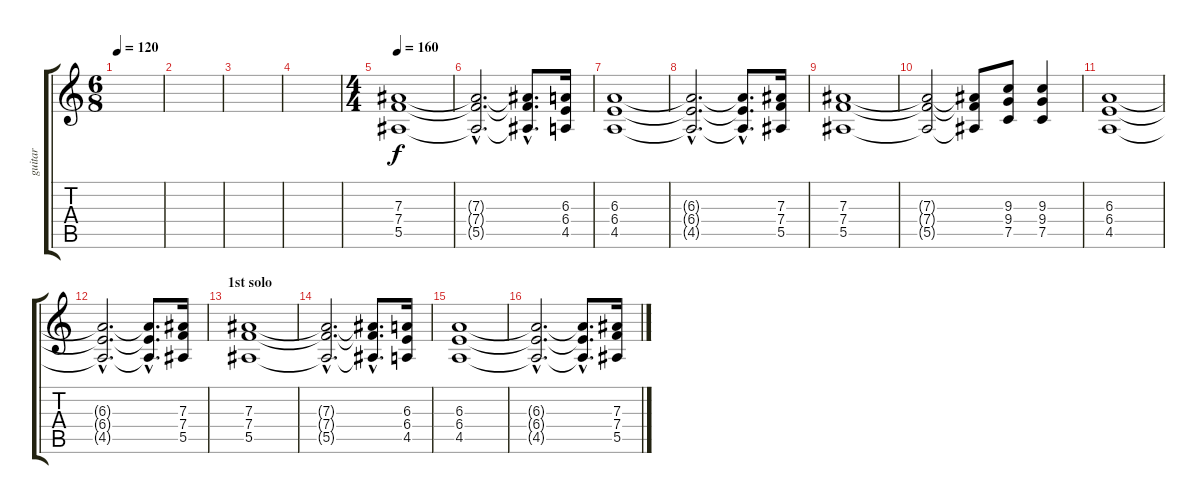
\track ("guitar" "guitar") {instrument overdrivenguitar}
\staff {score tabs}
\tuning (C4 G3 Eb3 Bb2 F2 C2) {hide}
\ts (6 8)
\tempo 120
\clef g2
\ks c
|
|
|
|
\ts (4 4)
\section ("" "")
\tempo 160
(7.3 7.4 5.5).1 |
(7.3{hac t} 7.4{hac t} 5.5{hac t}).2{d} (7.3{hac t} 7.4{hac t} 5.5{hac t}).8{d} (6.3 6.4 4.5).16 |
(6.3 6.4 4.5).1 |
(6.3{hac t} 6.4{hac t} 4.5{hac t}).2{d} (6.3{hac t} 6.4{hac t} 4.5{hac t}).8{d} (7.3 7.4 5.5).16 |
(7.3 7.4 5.5).1 |
(7.3{t} 7.4{t} 5.5{t}).2 (7.3{t} 7.4{t} 5.5{t}).8 (9.3 9.4 7.5).8 (9.3 9.4 7.5).4 |
(6.3 6.4 4.5).1 |
(6.3{hac t} 6.4{hac t} 4.5{hac t}).2{d} (6.3{hac t} 6.4{hac t} 4.5{hac t}).8{d} (7.3 7.4 5.5).16 |
\section ("" "1st solo")
(7.3 7.4 5.5).1 |
(7.3{hac t} 7.4{hac t} 5.5{hac t}).2{d} (7.3{hac t} 7.4{hac t} 5.5{hac t}).8{d} (6.3 6.4 4.5).16 |
(6.3 6.4 4.5).1 |
(6.3{hac t} 6.4{hac t} 4.5{hac t}).2{d} (6.3{hac t} 6.4{hac t} 4.5{hac t}).8{d} (7.3 7.4 5.5).16
